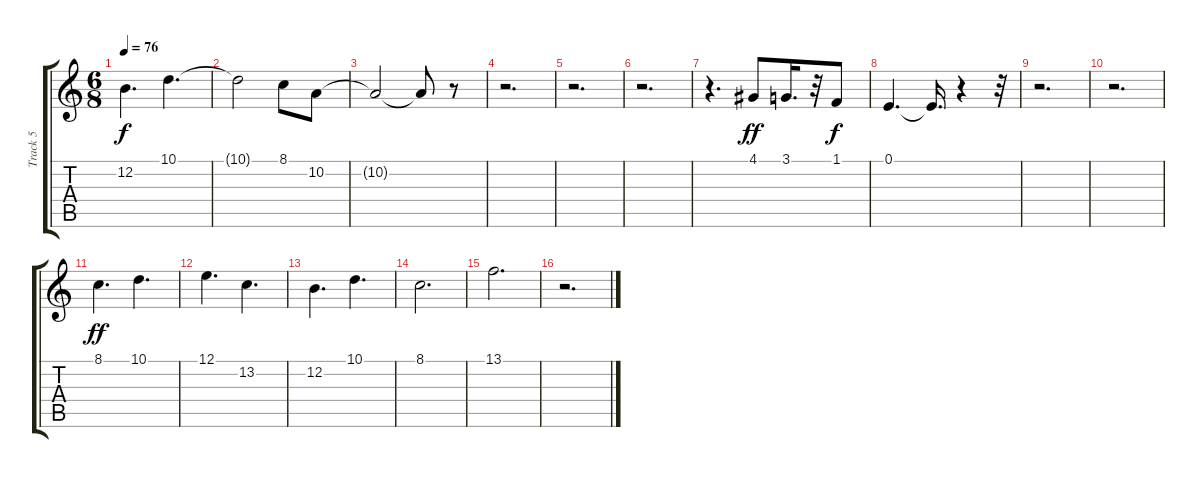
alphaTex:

\track ("Track 5" "Track 5") {instrument choiraahs}
\staff {score tabs}
\tuning (E4 B3 G3 D3 A2 E2) {hide}
\ts (6 8)
\tempo 76
\clef g2
\ks c
12.2.4{d dy f} 10.1.4{d} |
10.1{t}.2 8.1.8 10.2.8 |
10.2{t}.2 10.2{t}.8 r.8 |
r.2{d} |
r.2{d} |
r.2{d} |
r.4{d} 4.1.8{dy ff} 3.1.16{d} r.32 1.1.8{dy f} |
0.1.4{d} 0.1{t}.16{d} r.4 r.32 |
r.2{d} |
r.2{d} |
8.1.4{d dy ff} 10.1.4{d} |
12.1.4{d} 13.2.4{d} |
12.2.4{d} 10.1.4{d} |
8.1.2{d} |
13.1.2{d} |
r.2{d}
